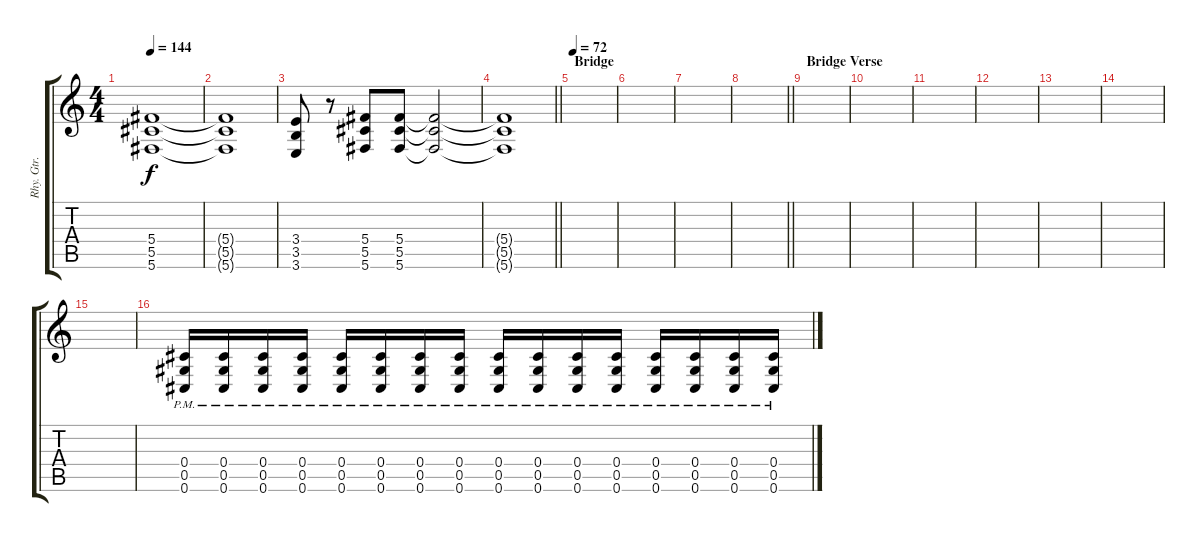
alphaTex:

\track ("Rhy. Gtr. 1" "Rhy. Gtr. ") {instrument distortionguitar}
\staff {score tabs}
\tuning (Eb4 Bb3 Gb3 Db3 Ab2 Db2) {hide}
\ts (4 4)
\tempo 144
\clef g2
\ks c
(5.4 5.5 5.6).1{dy f} |
(5.4{t} 5.5{t} 5.6{t}).1 |
(3.4 3.5 3.6).8{volume 6} r.8 (5.4 5.5 5.6).8 (5.4 5.5 5.6).8 (5.4{t} 5.5{t} 5.6{t}).2 |
\barLineRight lightlight
(5.4{t} 5.5{t} 5.6{t}).1 |
\section ("" "Bridge")
\tempo 72
|
|
|
\barLineRight lightlight
|
\section ("" "Bridge Verse")
|
|
|
|
|
|
|
(0.4{pm} 0.5{pm} 0.6{pm}).16{volume 5} (0.4{pm} 0.5{pm} 0.6{pm}).16 (0.4{pm} 0.5{pm} 0.6{pm}).16 (0.4{pm} 0.5{pm} 0.6{pm}).16 (0.4{pm} 0.5{pm} 0.6{pm}).16 (0.4{pm} 0.5{pm} 0.6{pm}).16 (0.4{pm} 0.5{pm} 0.6{pm}).16 (0.4{pm} 0.5{pm} 0.6{pm}).16 (0.4{pm} 0.5{pm} 0.6{pm}).16 (0.4{pm} 0.5{pm} 0.6{pm}).16 (0.4{pm} 0.5{pm} 0.6{pm}).16 (0.4{pm} 0.5{pm} 0.6{pm}).16 (0.4{pm} 0.5{pm} 0.6{pm}).16 (0.4{pm} 0.5{pm} 0.6{pm}).16 (0.4{pm} 0.5{pm} 0.6{pm}).16 (0.4{pm} 0.5{pm} 0.6{pm}).16
